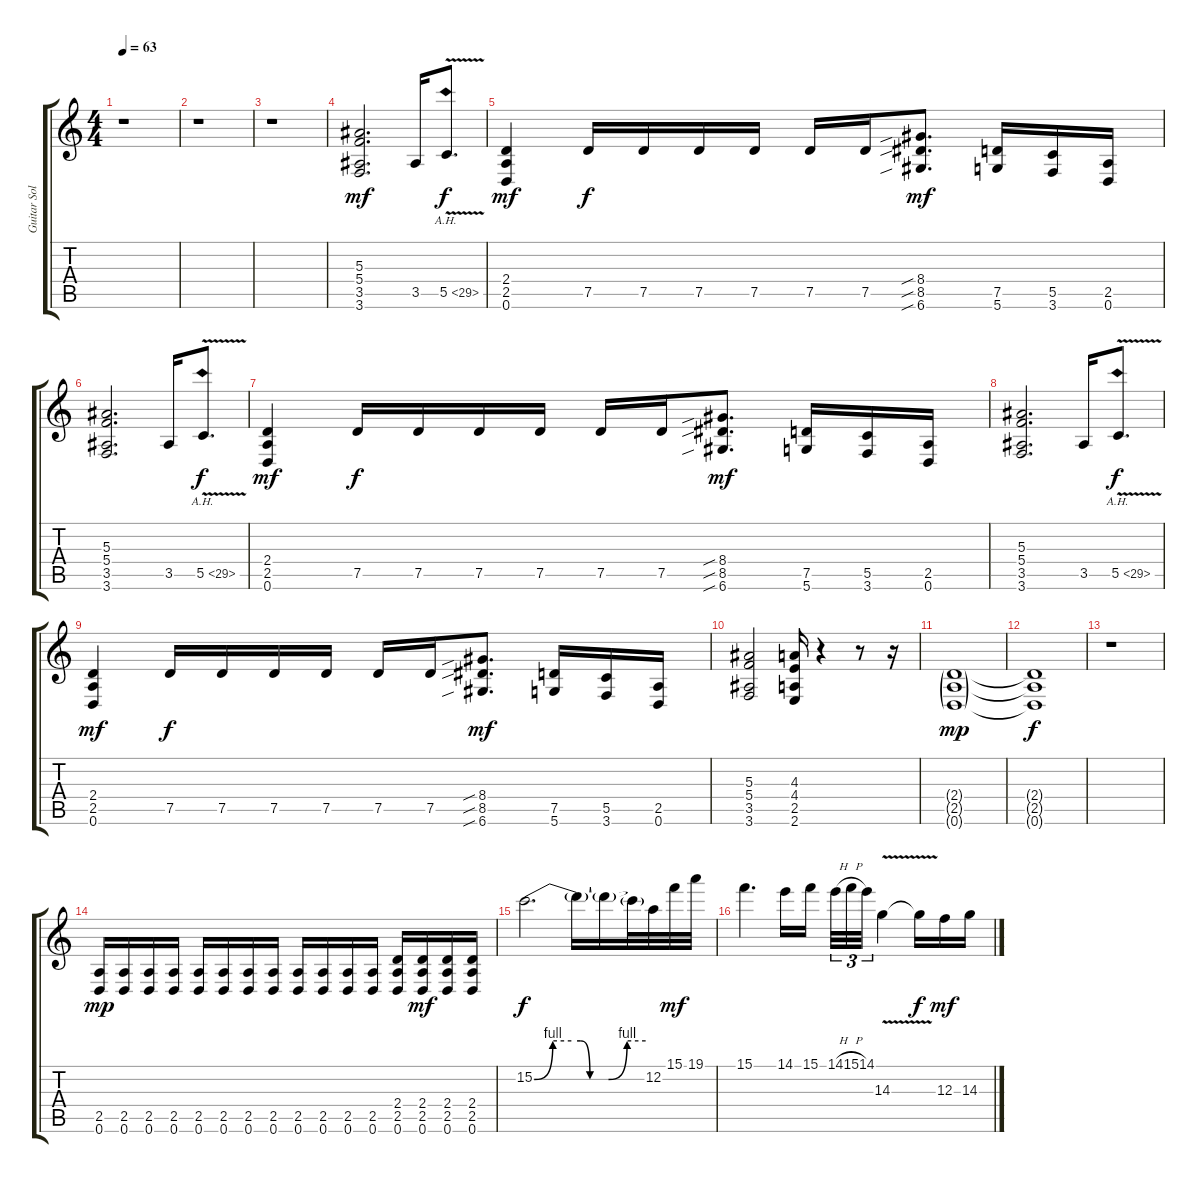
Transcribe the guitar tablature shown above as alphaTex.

\track ("Guitar Solo" "Guitar Sol") {instrument distortionguitar}
\staff {score tabs}
\tuning (D4 A3 F3 C3 G2 D2) {hide}
\ts (4 4)
\tempo 63
\clef g2
\ks c
r.1{dy mp} |
r.1 |
r.1 |
(5.3 5.4 3.5 3.6).2{d dy mf} 3.5.16 5.5{ah 24 v}.8{d dy f} |
(2.4 2.5 0.6).4{dy mf} 7.5.16{dy f} 7.5.16 7.5.16 7.5.16 7.5.16 7.5.16 (8.4{sib} 8.5{sib} 6.6{sib}).8{d dy mf} (7.5 5.6).16 (5.5 3.6).16 (2.5 0.6).16 |
(5.3 5.4 3.5 3.6).2{d} 3.5.16 5.5{ah 24 v}.8{d dy f} |
(2.4 2.5 0.6).4{dy mf} 7.5.16{dy f} 7.5.16 7.5.16 7.5.16 7.5.16 7.5.16 (8.4{sib} 8.5{sib} 6.6{sib}).8{d dy mf} (7.5 5.6).16 (5.5 3.6).16 (2.5 0.6).16 |
(5.3 5.4 3.5 3.6).2{d} 3.5.16 5.5{ah 24 v}.8{d dy f} |
(2.4 2.5 0.6).4{dy mf} 7.5.16{dy f} 7.5.16 7.5.16 7.5.16 7.5.16 7.5.16 (8.4{sib} 8.5{sib} 6.6{sib}).8{d dy mf} (7.5 5.6).16 (5.5 3.6).16 (2.5 0.6).16 |
(5.3 5.4 3.5 3.6).2 (4.3 4.4 2.5 2.6).16 r.4 r.8 r.16 |
(2.4{g} 2.5{g} 0.6{g}).1{dy mp} |
(2.4{t} 2.5{t} 0.6{t}).1{dy f} |
r.1 |
(2.5 0.6).16{dy mp} (2.5 0.6).16 (2.5 0.6).16 (2.5 0.6).16 (2.5 0.6).16 (2.5 0.6).16 (2.5 0.6).16 (2.5 0.6).16 (2.5 0.6).16 (2.5 0.6).16 (2.5 0.6).16 (2.5 0.6).16 (2.4 2.5 0.6).16 (2.4 2.5 0.6).16{dy mf} (2.4 2.5 0.6).16 (2.4 2.5 0.6).16 |
15.2{be (custom 0 0 10 4 20 4 25 4 30 0 40 0 50 4 60 4)}.2{d dy f} 15.2{t}.16 15.2{t}.16 15.2{t}.32 12.2.32 15.1.32{dy mf} 19.1.32 |
15.1.4{d} 14.1.16 15.1.16 14.1{h}.32{tu (3 2)} 15.1{h}.32{tu (3 2)} 14.1.32{tu (3 2)} 14.3{v}.4 14.3{t}.16{dy f} 12.3.16{dy mf} 14.3.16
